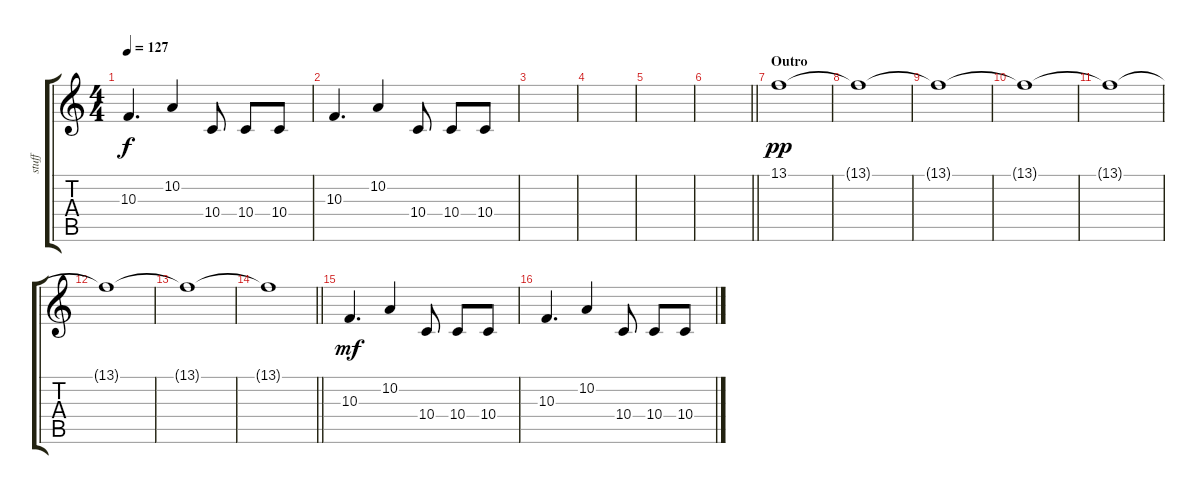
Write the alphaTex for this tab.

\track ("stuff" "stuff") {instrument choiraahs}
\staff {score tabs}
\tuning (E4 B3 G3 D3 A2 E2) {hide}
\ts (4 4)
\tempo 127
\clef g2
\ks c
10.3.4{d dy f} 10.2.4 10.4.8 10.4.8 10.4.8 |
10.3.4{d} 10.2.4 10.4.8 10.4.8 10.4.8 |
|
|
|
\barLineRight lightlight
|
\section ("" "Outro")
13.1.1{dy pp} |
13.1{t}.1 |
13.1{t}.1 |
13.1{t}.1 |
13.1{t}.1 |
13.1{t}.1 |
13.1{t}.1 |
\barLineRight lightlight
13.1{t}.1 |
10.3.4{d dy mf} 10.2.4 10.4.8 10.4.8 10.4.8 |
10.3.4{d} 10.2.4 10.4.8 10.4.8 10.4.8
